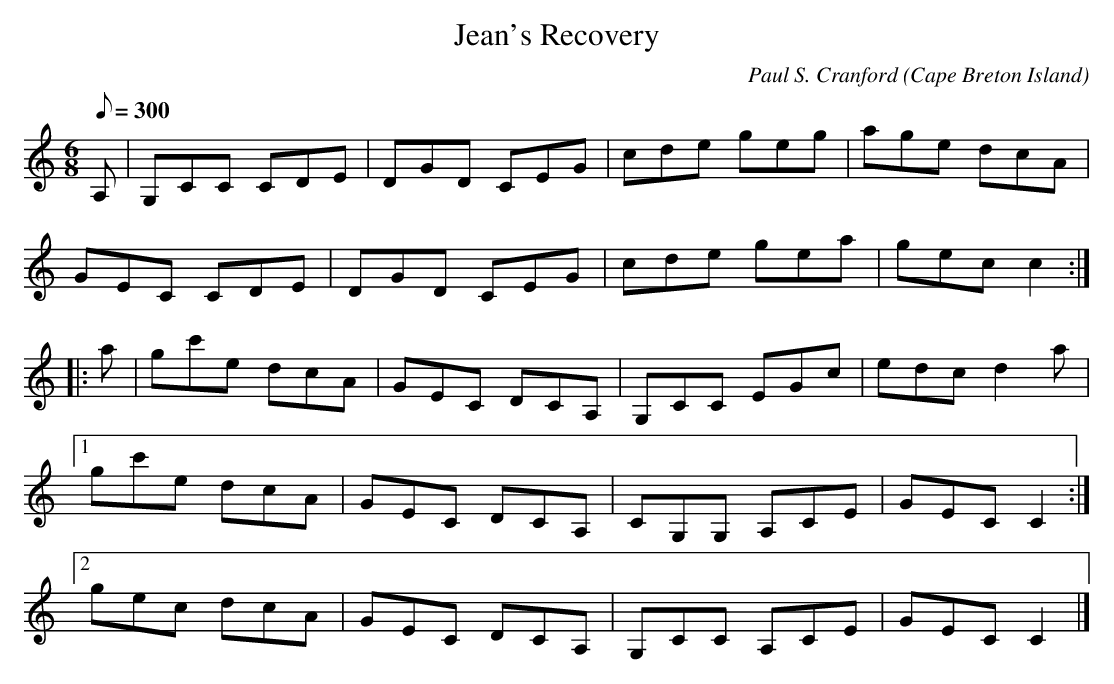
X:1
T:Jean's Recovery
C:Paul S. Cranford
O:Cape Breton Island
L:1/8
M:6/8
Q:300
K:C
A,|G,CC CDE|DGD CEG|cde geg|age dcA|
GEC CDE|DGD CEG|cde gea|gec c2:|
|:a|gc'e dcA|GEC DCA,|G,CC EGc|edc d2 a|
[1gc'e dcA|GEC DCA,|CG,G, A,CE|GEC C2:|
[2gec dcA|GEC DCA,|G,CC A,CE|GEC C2|]
